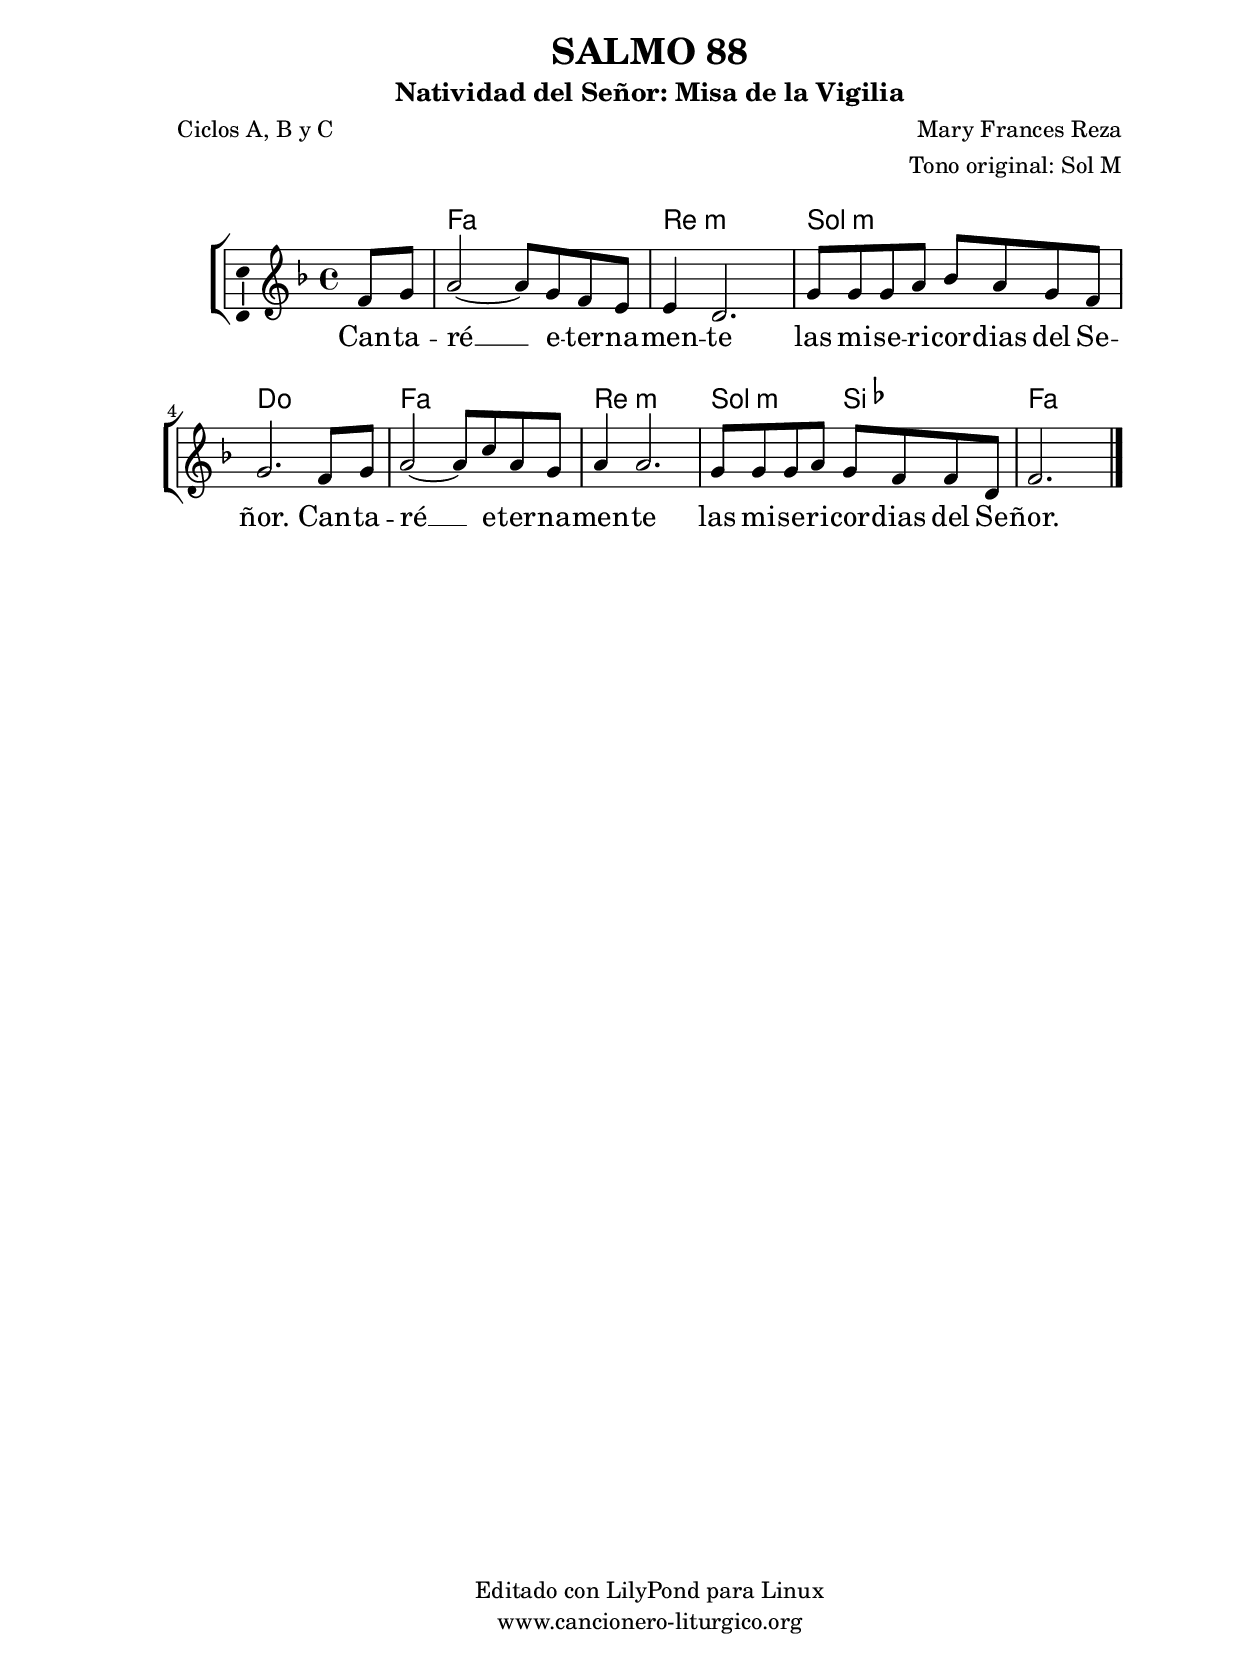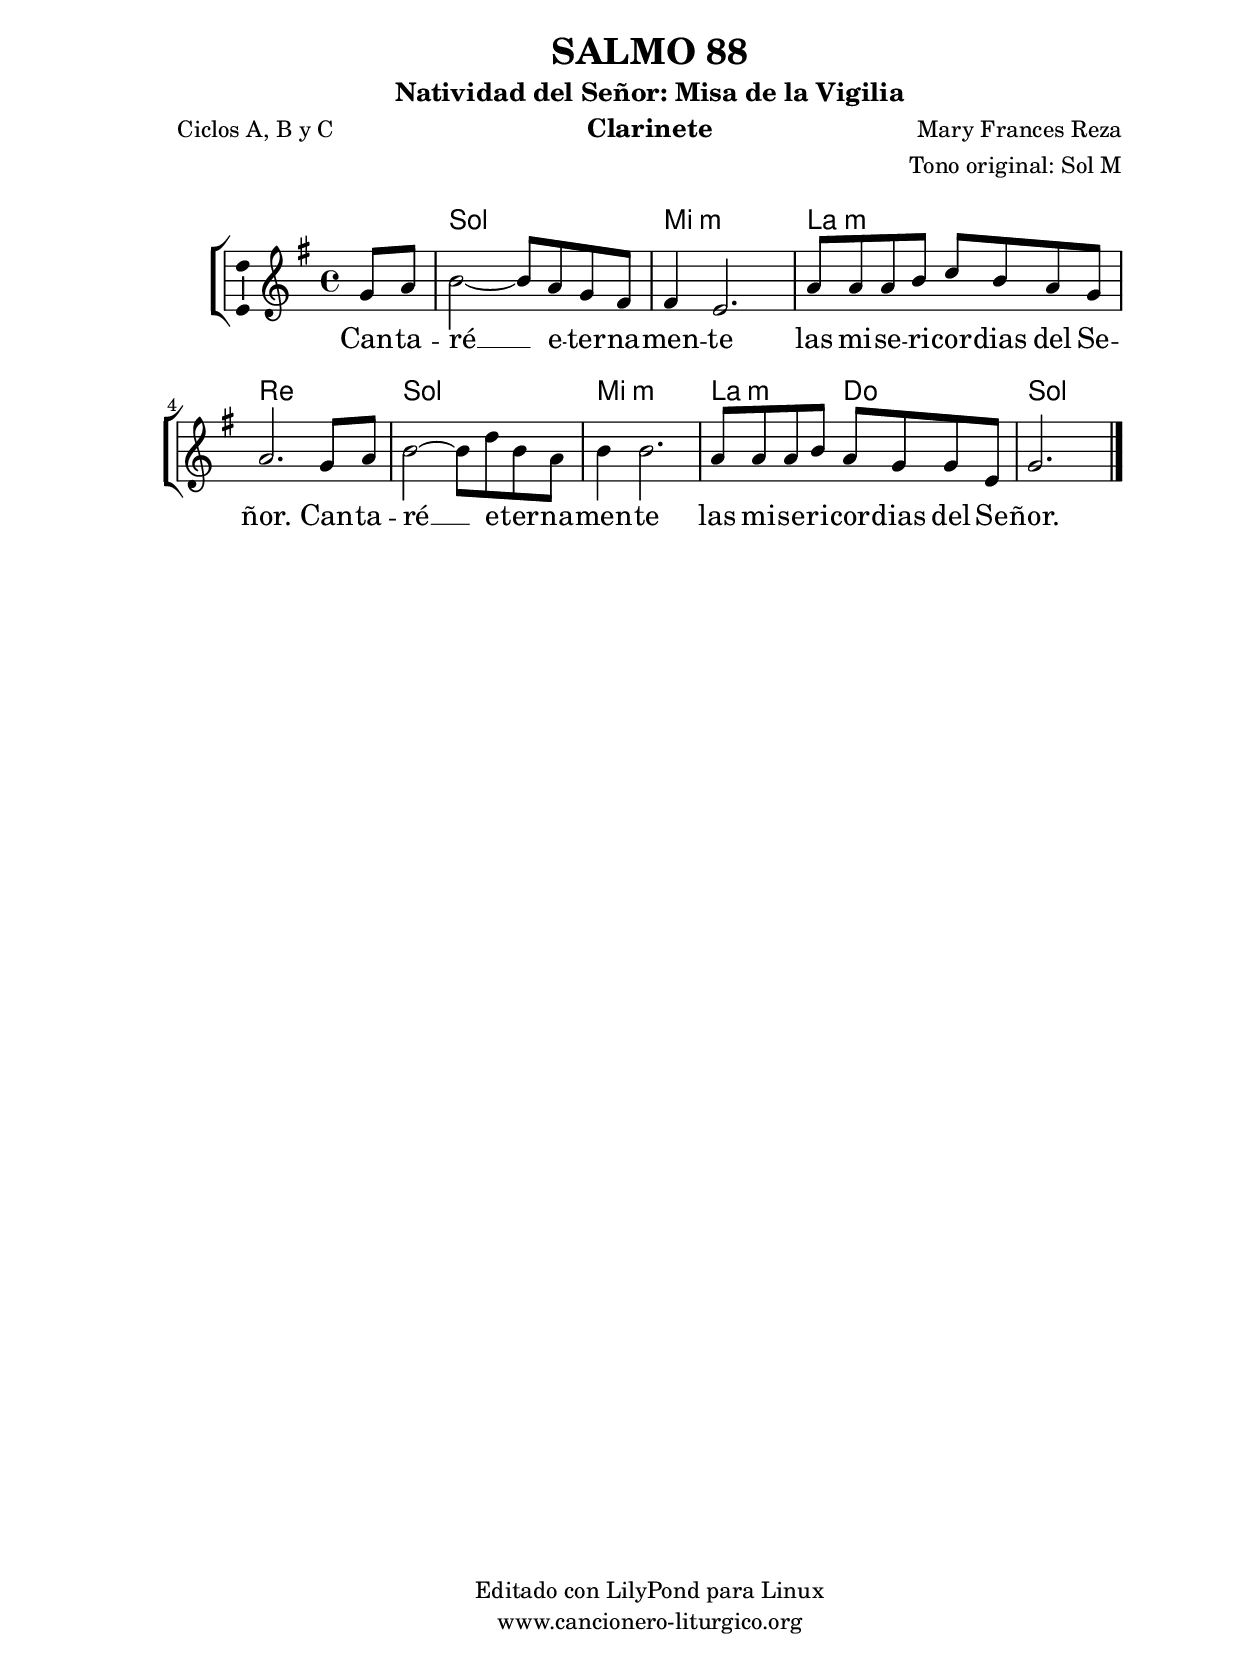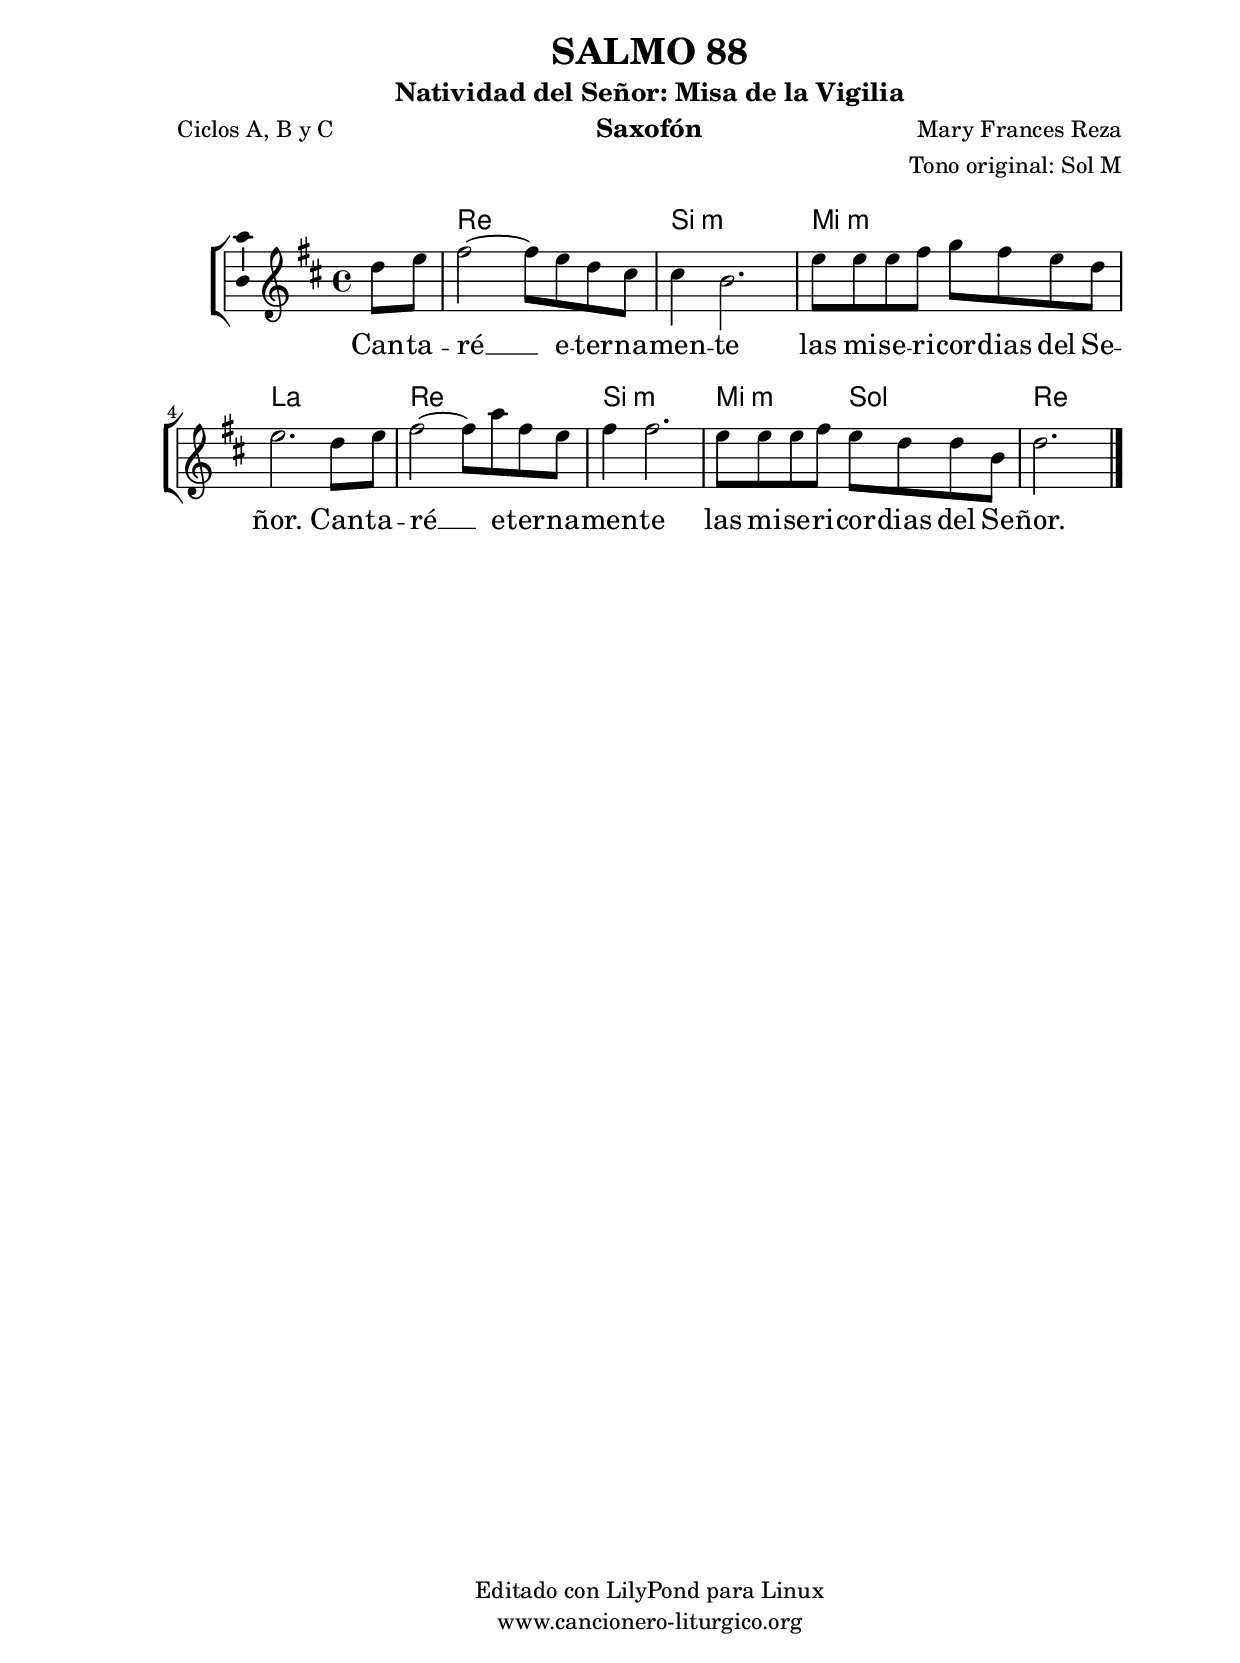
%
%para convertir .midi en .wav:
%timidity filename.midi -Ow -o finename.wav
%
%
%Para convertir de .wav a .mp3:
%lame -h -m j filename.wav
%
%
%para escuchar el midi:
%timidity nombrefichero.midi
%


%versión de lilypond para la que se ha escrito esta partitura:
\version "2.16.0"

	%Tamaño papel
	#(set-default-paper-size "a4")
	%Tamaño partitura
	#(set-global-staff-size 20)
	%No responde al pulsar sobre una nota
	#(ly:set-option 'point-and-click #f)

%parámetros del encabezamiento:
\header {
	title = "SALMO 88"
	subtitle = "Natividad del Señor: Misa de la Vigilia"
	composer = "Mary Frances Reza"
	poet = "Ciclos A, B y C"
	meter = ""
	arranger = "Tono original: Sol M"
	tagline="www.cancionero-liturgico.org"
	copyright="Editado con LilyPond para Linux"
	}

%parámetros asociados al papel:
\paper  {
	oddHeaderMarkup = \markup {\fill-line { \on-the-fly #not-first-page \fromproperty #'header:title \on-the-fly #not-first-page \fromproperty #'header:composer }}
	evenHeaderMarkup = \markup {\fill-line { \fromproperty #'header:composer \fromproperty #'header:title }}
	#(set-paper-size "a4")
	print-page-number = ##f
	first-page-number = 1
	print-first-page-number = ##f
%	head-separation = 3.0 \cm
	top-margin = 2.0 \cm
	bottom-margin = 0.5\cm
%%%	bottom-margin = -1.0\cm
	left-margin = 3.0 \cm
	line-width = 16.0 \cm 
	indent = 8\mm
	interscoreline = 2.\mm
	between-system-space = 15\mm
%	para que las partituras no llenen la hoja:
	ragged-bottom = ##t
%	idem para la última hoja:
	ragged-last-bottom = ##f
%	para que las partituras llenen el ancho del papel:
	ragged-last = ##f
	after-title-space = 2.5 \cm
%page-count=1
%system-count=8

	%Flexible Vertical Spacing
%	markup-markup-spacing =
%	#'((basic-distance . 15) (minimum-distance . 15) (padding . 3))
	markup-system-spacing =
	#'((basic-distance . 15) (minimum-distance . 15) (padding . 3))
	system-system-spacing =
	#'((basic-distance . 15) (minimum-distance . 15) (padding . 3))
	score-system-spacing =
	#'((basic-distance . 15) (minimum-distance . 15) (padding . 5))
%	top-system-spacing = % header
%	#'((basic-distance . 8) (minimum-distance . 0) (padding . 3))
%	top-markup-spacing =
%	#'((basic-distance . 20) (minimum-distance . 20) (padding . 3))
	last-bottom-spacing = % footer
	#'((basic-distance . 5) (minimum-distance . 5) (padding . 3))
%	score-markup-spacing =
%	#'((basic-distance . 16) (minimum-distance . 13) (padding . 3))

	}


%parámetros que afectan a toda la partitura:
global =  {
	%clave de sol (G):
	\clef G
	%armadura:
\transpose g f
	\key g \major
	\tempo 4=100
	\set Score.tempoHideNote = ##t
	}


acordes = {
	\italianChords
	\chordmode {
\transpose g f
{

s4
g1 e:m a:m d g e:m a2:m c g1

	}
	}
}

melodia = 
\transpose g f
{
	\relative c''{

\time 4/4

\partial4
g8 a
b2~b8 a g fis
fis4 e2.
a8 a a b c b a g
a2. g8 a
b2~b8 d b a
b4 b2.
a8 a a b a g g e
g2. s4

	\bar "|."
	}
	}


texto = \lyricmode {
Can -- ta -- ré __ e -- ter -- na -- men -- te
las mi -- se -- ri -- cor -- dias del Se -- ñor.
Can -- ta -- ré __ e -- ter -- na -- men -- te
las mi -- se -- ri -- cor -- dias del Se -- ñor.
	}


acordesStaff = \context ChordNames = acordesStaff <<
	\set chordChanges = ##t
	\acordes
	>>


vozStaff = \context Voice = vozStaff
\with {\consists "Ambitus_engraver"}
<<
%	\set Staff.instrumentName = ""
%	\set Staff.shortInstrumentName = ""
%	\set Staff.midiInstrument = #"clarinet"
%	\set Staff.midiInstrument = #"cello"
%	\set Staff.midiInstrument = #"flute"
	\set Staff.midiInstrument = #"electric guitar (jazz)"
%	\set Staff.midiInstrument = #"english horn"
%	\set Staff.midiInstrument = #"violin"
%	\set Staff.midiInstrument = #"glockenspiel"
	\set Staff.midiMinimumVolume = #0.7
	\set Staff.midiMaximumVolume = #0.9
	\global
	\melodia
	>>


textoStaff = \context Lyrics = textoStaff <<
	\lyricsto vozStaff \texto
	>>

\book {
	\score {
		\context ChoirStaff {
			\override StaffGroup.SystemStartBracket #'collapse-height = #1
			\override Score.SystemStartBar #'collapse-height = #1
			<<
			\acordesStaff
			\vozStaff
			\textoStaff
			>>
			}
		\layout {
	    		\context {
				\Lyrics
				\override LyricText #'font-size = #2
				}
	   		 \context {
				\Score
				%fontSize = #3
				\override StaffSymbol #'staff-space = #(magstep +3)
				%\override Beam #'thickness = #0.55
				%\override SpacingSpanner #'spacing-increment = #1.0
				%\override Slur #'height-limit = #1.5
				}
			}
		}
	\score {
		\unfoldRepeats
		\context ChoirStaff {
			<<
			\acordesStaff
			\vozStaff
			>>
			}
		\midi {
	  		\context {
	  			\Score
				tempoWholesPerMinute = #(ly:make-moment 70 4)
				}
			}
		}
	}

%Partitura para clarinete
#(define output-suffix "C")
\book {
	\header{
		instrument = "Clarinete"
		}
	\score {
		\context ChoirStaff {
			\override StaffGroup.SystemStartBracket #'collapse-height = #1
			\override Score.SystemStartBar #'collapse-height = #1
\transpose c d
			<<
			\acordesStaff
			\vozStaff
			\textoStaff
			>>
			}
		\layout {
	    		\context {
				\Lyrics
				\override LyricText #'font-size = #2
				}
	   		 \context {
				\Score
				%fontSize = #3
				\override StaffSymbol #'staff-space = #(magstep +3)
				%\override Beam #'thickness = #0.55
				%\override SpacingSpanner #'spacing-increment = #1.0
				%\override Slur #'height-limit = #1.5
				}
			}
		}
	}

%Partitura para saxofón
#(define output-suffix "S")
\book {
	\header{
		instrument = "Saxofón"
		}
	\score {
		\context ChoirStaff {
			\override StaffGroup.SystemStartBracket #'collapse-height = #1
			\override Score.SystemStartBar #'collapse-height = #1
\transpose c a
			<<
			\acordesStaff
			\vozStaff
			\textoStaff
			>>
			}
		\layout {
	    		\context {
				\Lyrics
				\override LyricText #'font-size = #2
				}
	   		 \context {
				\Score
				%fontSize = #3
				\override StaffSymbol #'staff-space = #(magstep +3)
				%\override Beam #'thickness = #0.55
				%\override SpacingSpanner #'spacing-increment = #1.0
				%\override Slur #'height-limit = #1.5
				}
			}
		}
	}

